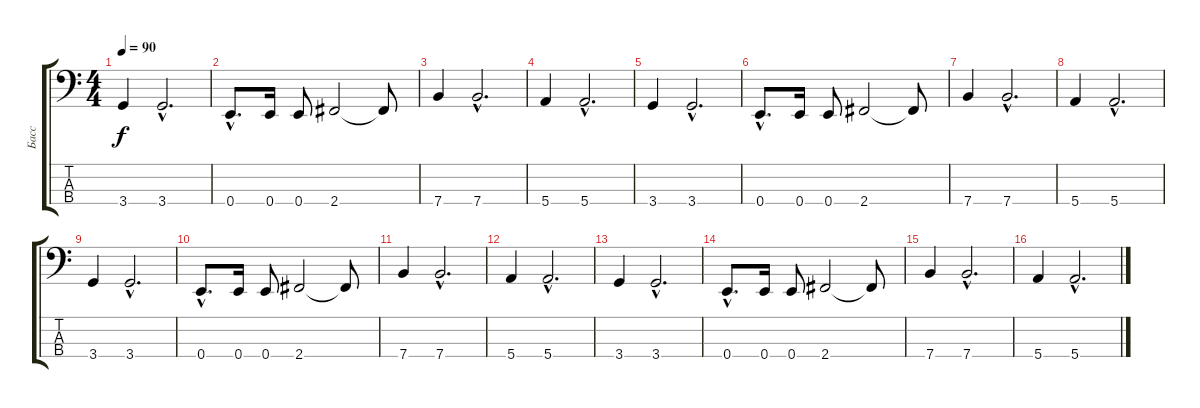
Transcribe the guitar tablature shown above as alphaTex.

\track ("Басс" "Басс") {instrument electricbasspick}
\staff {score tabs}
\tuning (G2 D2 A1 E1) {hide}
\ts (4 4)
\tempo 90
\clef f4
\ks c
3.4.4{dy f} 3.4{hac}.2{d} |
0.4{hac}.8{d} 0.4.16 0.4.8 2.4.2 2.4{t}.8 |
7.4.4 7.4{hac}.2{d} |
5.4.4 5.4{hac}.2{d} |
3.4.4 3.4{hac}.2{d} |
0.4{hac}.8{d} 0.4.16 0.4.8 2.4.2 2.4{t}.8 |
7.4.4 7.4{hac}.2{d} |
5.4.4 5.4{hac}.2{d} |
3.4.4 3.4{hac}.2{d} |
0.4{hac}.8{d} 0.4.16 0.4.8 2.4.2 2.4{t}.8 |
7.4.4 7.4{hac}.2{d} |
5.4.4 5.4{hac}.2{d} |
3.4.4 3.4{hac}.2{d} |
0.4{hac}.8{d} 0.4.16 0.4.8 2.4.2 2.4{t}.8 |
7.4.4 7.4{hac}.2{d} |
5.4.4 5.4{hac}.2{d}
